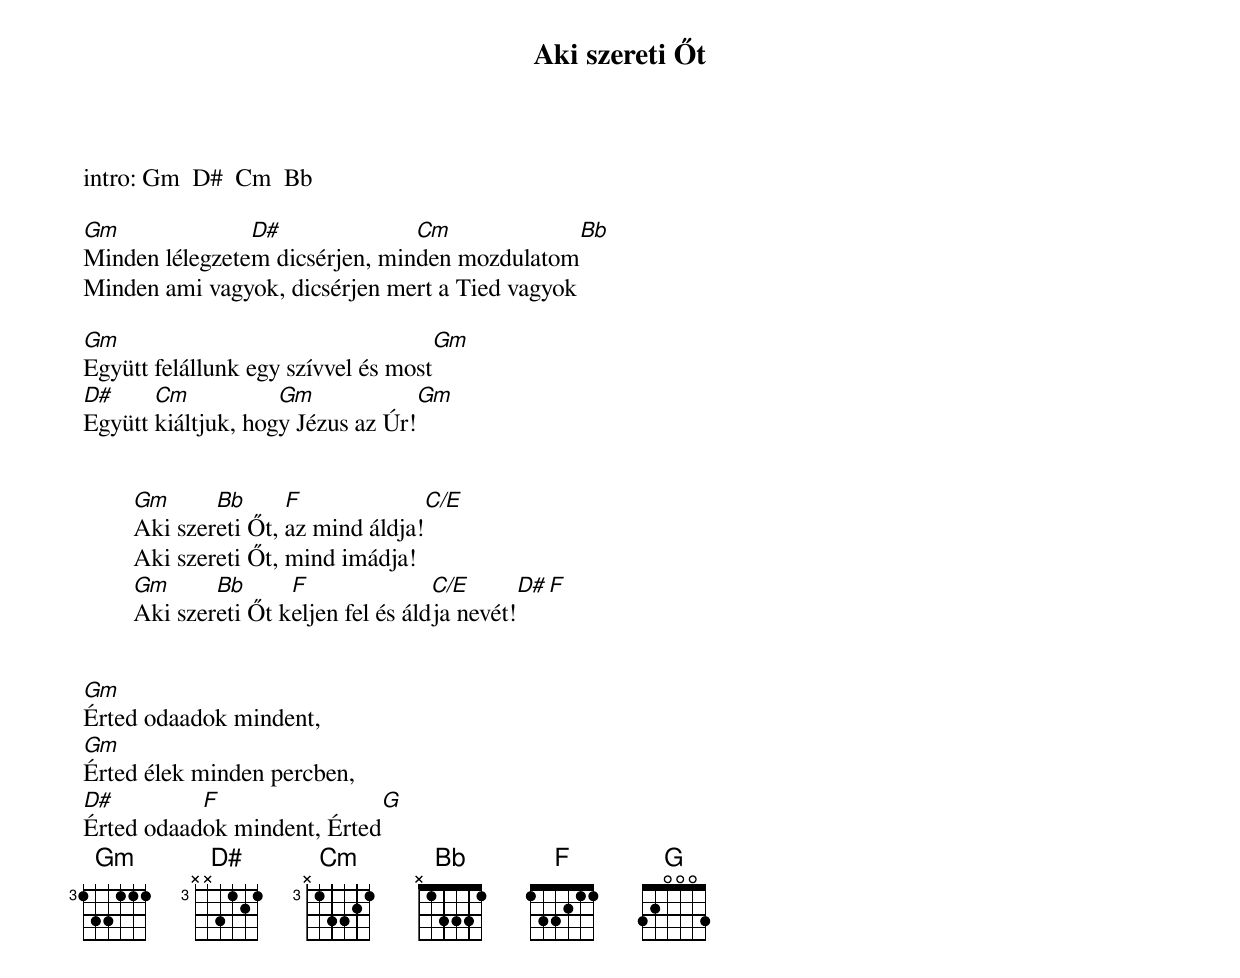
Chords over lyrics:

{title: Aki szereti Őt}
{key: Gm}
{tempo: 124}
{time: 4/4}
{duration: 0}


intro: Gm  D#  Cm  Bb

Gm		D#		Cm		Bb
Minden lélegzetem dicsérjen, minden mozdulatom
Minden ami vagyok, dicsérjen mert a Tied vagyok

Gm						Gm
Együtt felállunk egy szívvel és most
D#     Cm           Gm                Gm
Együtt kiáltjuk, hogy Jézus az Úr!


	Gm	Bb	F		C/E
	Aki szereti Őt, az mind áldja!
	Aki szereti Őt, mind imádja!
	Gm	Bb	F		C/E	   D#           F
	Aki szereti Őt keljen fel és áldja nevét!


Gm
Érted odaadok mindent,
Gm
Érted élek minden percben,
D#	   F				G
Érted odaadok mindent, Érted
